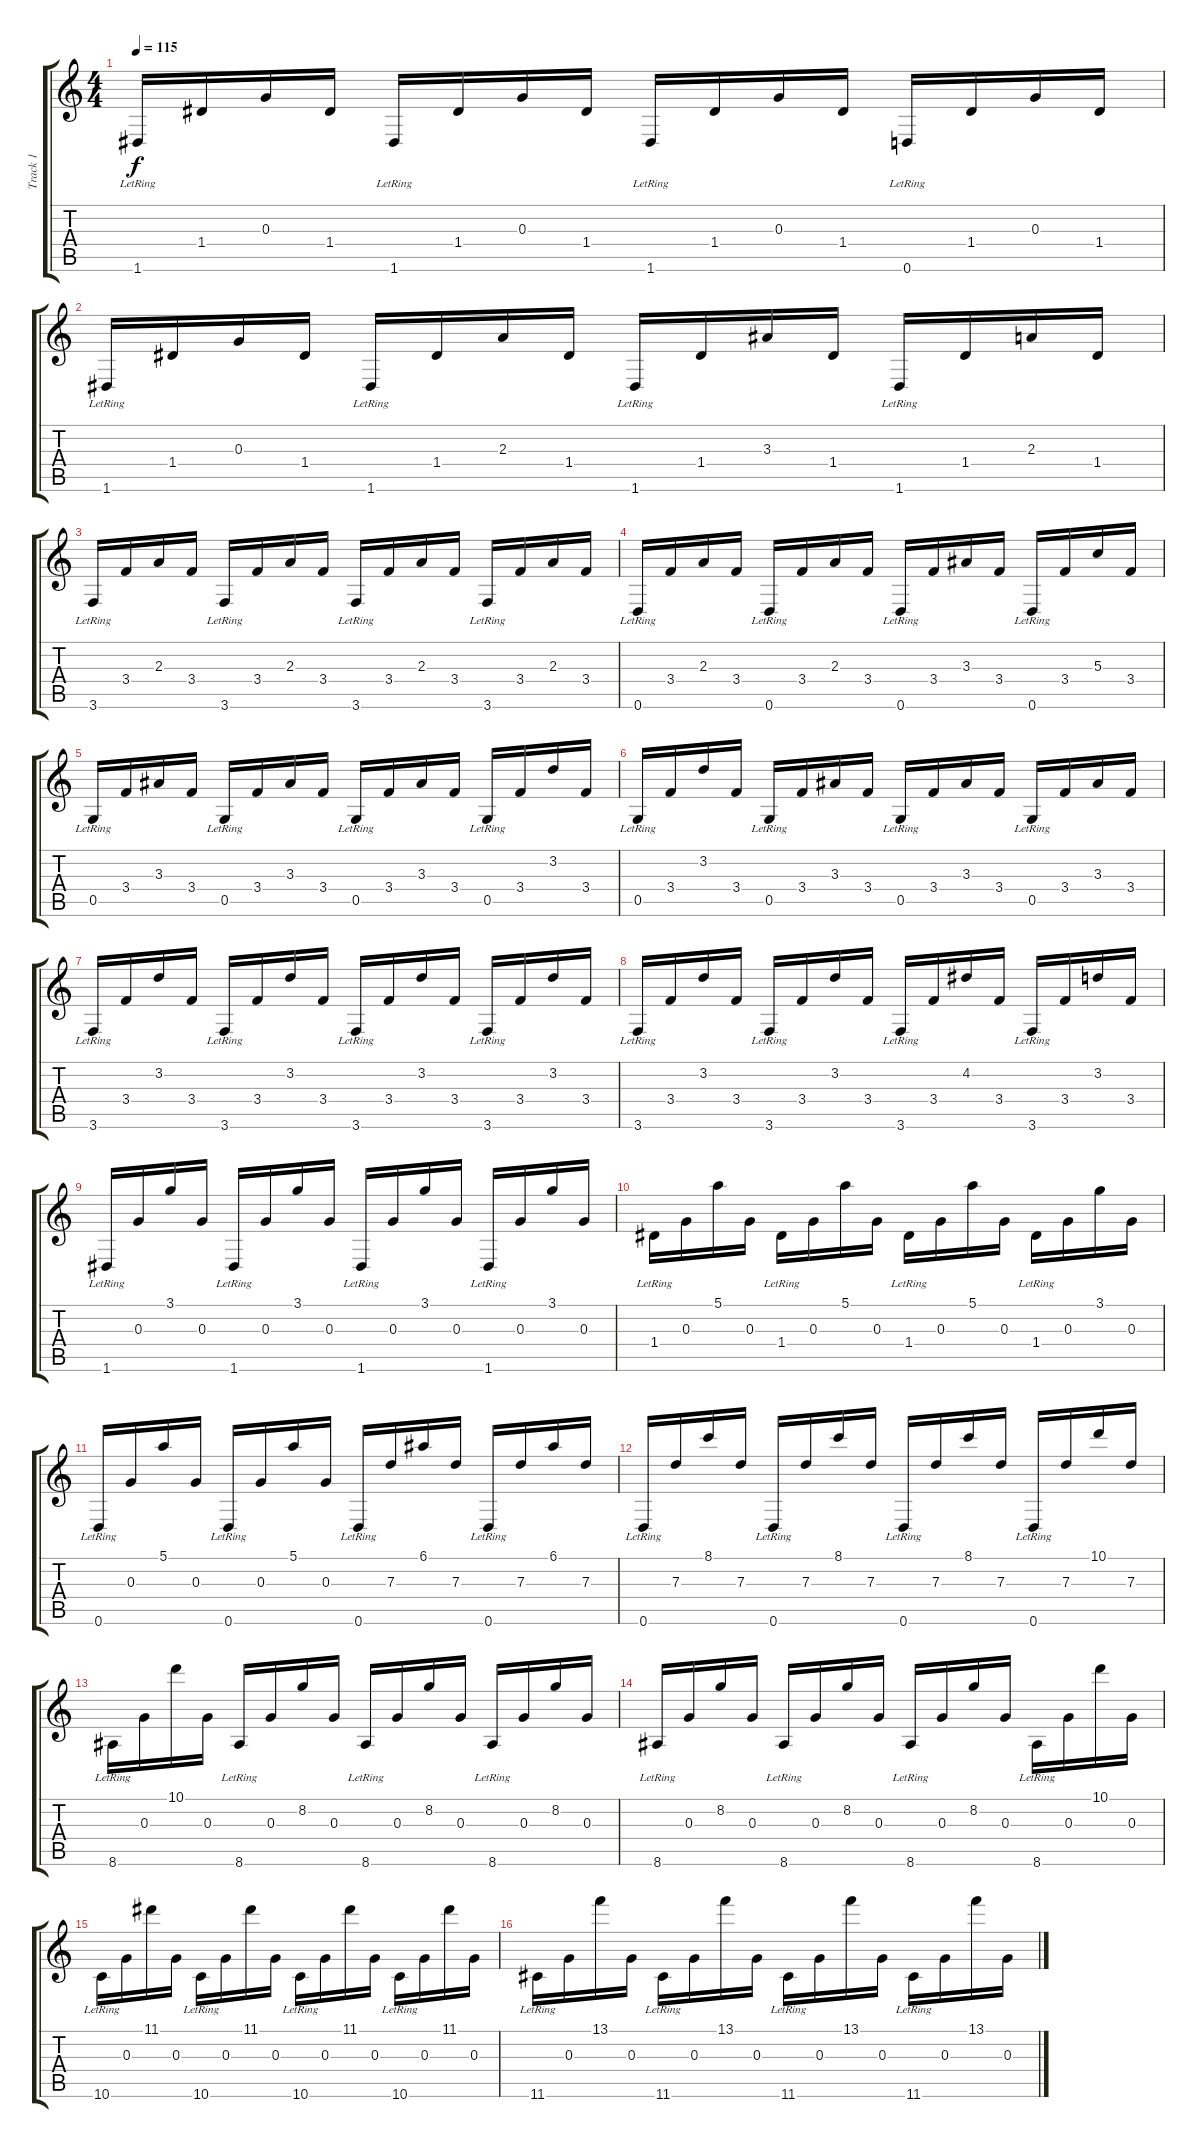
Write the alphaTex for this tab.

\track ("Track 1" "Track 1") {instrument acousticguitarsteel}
\staff {score tabs}
\tuning (E4 B3 G3 D3 G2 D2) {hide}
\ts (4 4)
\tempo 115
\clef g2
\ks c
1.6{lr}.16{dy f} 1.4.16 0.3.16 1.4.16 1.6{lr}.16 1.4.16 0.3.16 1.4.16 1.6{lr}.16 1.4.16 0.3.16 1.4.16 0.6{lr}.16 1.4.16 0.3.16 1.4.16 |
1.6{lr}.16 1.4.16 0.3.16 1.4.16 1.6{lr}.16 1.4.16 2.3.16 1.4.16 1.6{lr}.16 1.4.16 3.3.16 1.4.16 1.6{lr}.16 1.4.16 2.3.16 1.4.16 |
3.6{lr}.16 3.4.16 2.3.16 3.4.16 3.6{lr}.16 3.4.16 2.3.16 3.4.16 3.6{lr}.16 3.4.16 2.3.16 3.4.16 3.6{lr}.16 3.4.16 2.3.16 3.4.16 |
0.6{lr}.16 3.4.16 2.3.16 3.4.16 0.6{lr}.16 3.4.16 2.3.16 3.4.16 0.6{lr}.16 3.4.16 3.3.16 3.4.16 0.6{lr}.16 3.4.16 5.3.16 3.4.16 |
0.5{lr}.16 3.4.16 3.3.16 3.4.16 0.5{lr}.16 3.4.16 3.3.16 3.4.16 0.5{lr}.16 3.4.16 3.3.16 3.4.16 0.5{lr}.16 3.4.16 3.2.16 3.4.16 |
0.5{lr}.16 3.4.16 3.2.16 3.4.16 0.5{lr}.16 3.4.16 3.3.16 3.4.16 0.5{lr}.16 3.4.16 3.3.16 3.4.16 0.5{lr}.16 3.4.16 3.3.16 3.4.16 |
3.6{lr}.16 3.4.16 3.2.16 3.4.16 3.6{lr}.16 3.4.16 3.2.16 3.4.16 3.6{lr}.16 3.4.16 3.2.16 3.4.16 3.6{lr}.16 3.4.16 3.2.16 3.4.16 |
3.6{lr}.16 3.4.16 3.2.16 3.4.16 3.6{lr}.16 3.4.16 3.2.16 3.4.16 3.6{lr}.16 3.4.16 4.2.16 3.4.16 3.6{lr}.16 3.4.16 3.2.16 3.4.16 |
1.6{lr}.16 0.3.16 3.1.16 0.3.16 1.6{lr}.16 0.3.16 3.1.16 0.3.16 1.6{lr}.16 0.3.16 3.1.16 0.3.16 1.6{lr}.16 0.3.16 3.1.16 0.3.16 |
1.4{lr}.16 0.3.16 5.1.16 0.3.16 1.4{lr}.16 0.3.16 5.1.16 0.3.16 1.4{lr}.16 0.3.16 5.1.16 0.3.16 1.4{lr}.16 0.3.16 3.1.16 0.3.16 |
0.6{lr}.16 0.3.16 5.1.16 0.3.16 0.6{lr}.16 0.3.16 5.1.16 0.3.16 0.6{lr}.16 7.3.16 6.1.16 7.3.16 0.6{lr}.16 7.3.16 6.1.16 7.3.16 |
0.6{lr}.16 7.3.16 8.1.16 7.3.16 0.6{lr}.16 7.3.16 8.1.16 7.3.16 0.6{lr}.16 7.3.16 8.1.16 7.3.16 0.6{lr}.16 7.3.16 10.1.16 7.3.16 |
8.6{lr}.16 0.3.16 10.1.16 0.3.16 8.6{lr}.16 0.3.16 8.2.16 0.3.16 8.6{lr}.16 0.3.16 8.2.16 0.3.16 8.6{lr}.16 0.3.16 8.2.16 0.3.16 |
8.6{lr}.16 0.3.16 8.2.16 0.3.16 8.6{lr}.16 0.3.16 8.2.16 0.3.16 8.6{lr}.16 0.3.16 8.2.16 0.3.16 8.6{lr}.16 0.3.16 10.1.16 0.3.16 |
10.6{lr}.16 0.3.16 11.1.16 0.3.16 10.6{lr}.16 0.3.16 11.1.16 0.3.16 10.6{lr}.16 0.3.16 11.1.16 0.3.16 10.6{lr}.16 0.3.16 11.1.16 0.3.16 |
11.6{lr}.16 0.3.16 13.1.16 0.3.16 11.6{lr}.16 0.3.16 13.1.16 0.3.16 11.6{lr}.16 0.3.16 13.1.16 0.3.16 11.6{lr}.16 0.3.16 13.1.16 0.3.16
